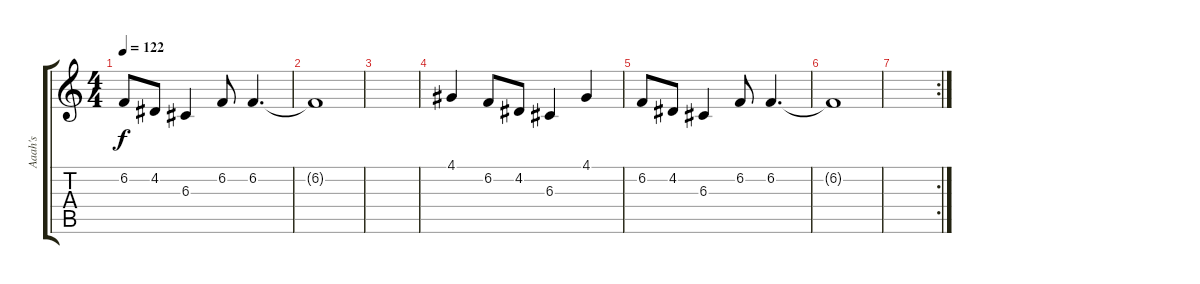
\track ("Aaah's" "Aaah's") {instrument choiraahs}
\staff {score tabs}
\tuning (E4 B3 G3 D3 A2 E2) {hide}
\ts (4 4)
\tempo 122
\clef g2
\ks c
6.2.8{dy f} 4.2.8 6.3.4 6.2.8 6.2.4{d} |
6.2{t}.1 |
|
4.1.4 6.2.8 4.2.8 6.3.4 4.1.4 |
6.2.8 4.2.8 6.3.4 6.2.8 6.2.4{d} |
6.2{t}.1 |
\rc 2
